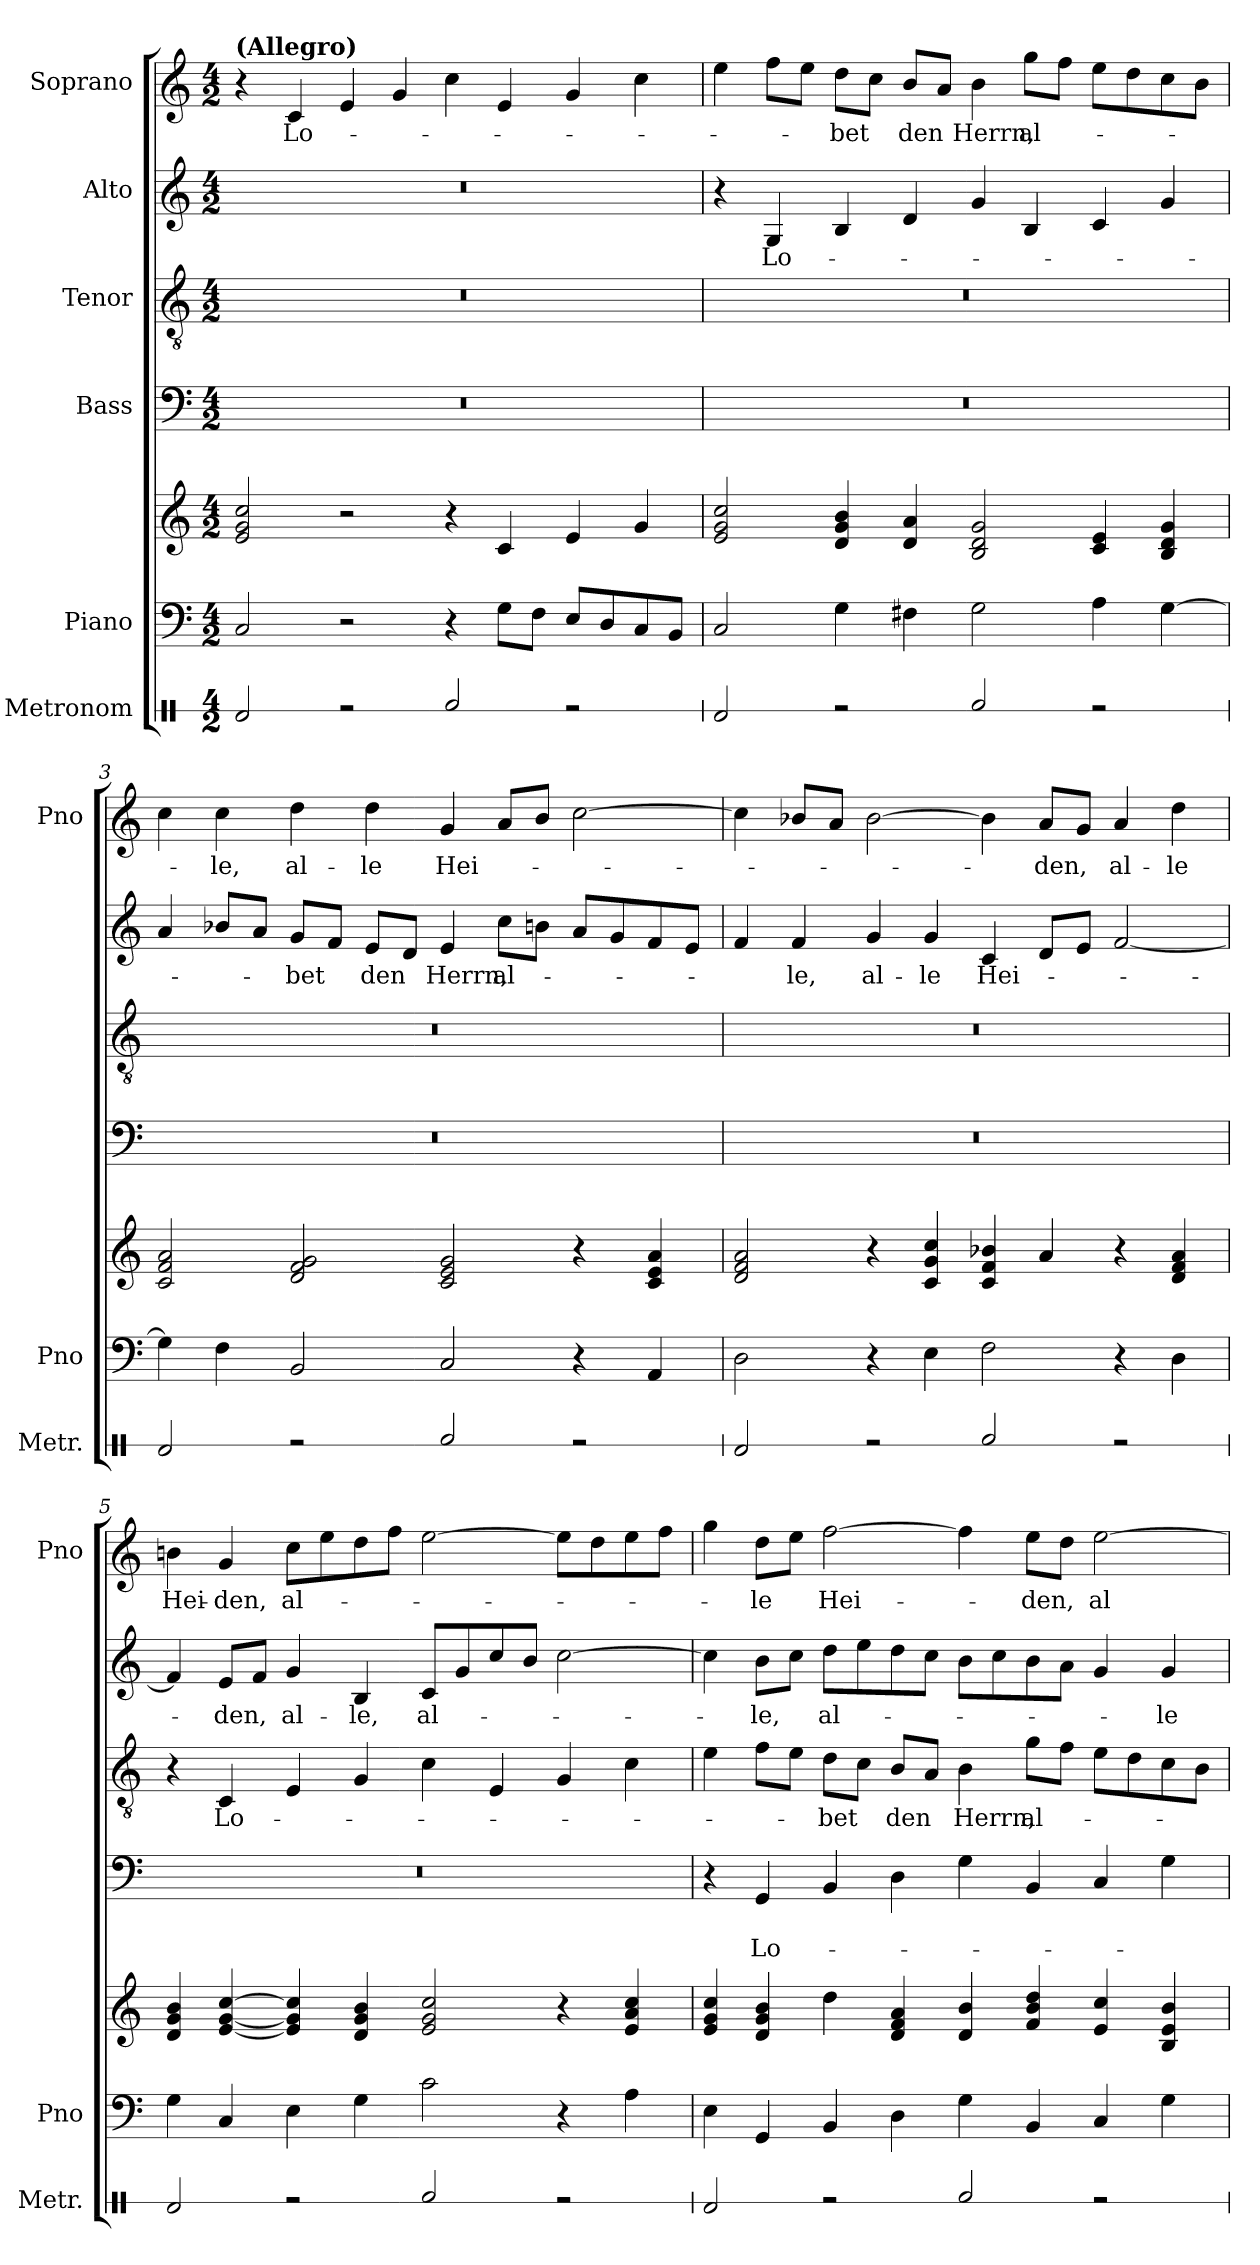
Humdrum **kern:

**kern	**kern	**kern	**kern	**text	**text	**kern	**text	**kern	**text	**kern	**text
*part6	*part5	*part5	*part4	*part4	*part4	*part3	*part3	*part2	*part2	*part1	*part1
*staff7	*staff6	*staff5	*staff4	*staff4	*staff4	*staff3	*staff3	*staff2	*staff2	*staff1	*staff1
*I"Metronom	*I"Piano	*	*I"Bass	*	*	*I"Tenor	*	*I"Alto	*	*I"Soprano	*
*I'Metr.	*I'Pno	*	*	*	*	*	*	*	*	*I'Pno	*
*stria1	*	*	*	*	*	*	*	*	*	*	*
*clefX	*clefF4	*clefG2	*clefF4	*	*	*clefGv2	*	*clefG2	*	*clefG2	*
*k[]	*k[]	*k[]	*k[]	*	*	*k[]	*	*k[]	*	*k[]	*
*M4/2	*M4/2	*M4/2	*M4/2	*	*	*M4/2	*	*M4/2	*	*M4/2	*
*MM180	*MM180	*MM180	*MM180	*	*	*MM180	*	*MM180	*	*MM180	*
=1	=1	=1	=1	=1	=1	=1	=1	=1	=1	=1	=1
!	!	!	!	!	!	!	!	!	!	!LO:TX:a:B:t=(Allegro)	!
2Rd/	2C/	2e/ 2g/ 2cc/	0r	.	.	0r	.	0r	.	4r	.
!	!	!	!	!	!	!	!	!	!	!	!LO:LY:b
.	.	.	.	.	.	.	.	.	.	4c/	Lo-
2r	2r	2r	.	.	.	.	.	.	.	4e/	.
.	.	.	.	.	.	.	.	.	.	4g/	.
2Rf/	4r	4r	.	.	.	.	.	.	.	4cc\	.
.	8G\L	4c/	.	.	.	.	.	.	.	4e/	.
.	8F\J	.	.	.	.	.	.	.	.	.	.
2r	8E/L	4e/	.	.	.	.	.	.	.	4g/	.
.	8D/	.	.	.	.	.	.	.	.	.	.
.	8C/	4g/	.	.	.	.	.	.	.	4cc\	.
.	8BB/J	.	.	.	.	.	.	.	.	.	.
=2	=2	=2	=2	=2	=2	=2	=2	=2	=2	=2	=2
2Rd/	2C/	2e/ 2g/ 2cc/	0r	.	.	0r	.	4r	.	4ee\	.
!	!	!	!	!	!	!	!	!	!LO:LY:b	!	!
.	.	.	.	.	.	.	.	4G/	Lo-	8ff\L	.
.	.	.	.	.	.	.	.	.	.	8ee\J	.
!	!	!	!	!	!	!	!	!	!	!	!LO:LY:b
2r	4G\	4d/ 4g/ 4b/	.	.	.	.	.	4B/	.	8dd\L	-bet
.	.	.	.	.	.	.	.	.	.	8cc\J	.
!	!	!	!	!	!	!	!	!	!	!	!LO:LY:b
.	4F#X\	4d/ 4a/	.	.	.	.	.	4d/	.	8b/L	den
.	.	.	.	.	.	.	.	.	.	8a/J	.
!	!	!	!	!	!	!	!	!	!	!	!LO:LY:b
2Rf/	2G\	2B/ 2d/ 2g/	.	.	.	.	.	4g/	.	4b\	Herrn,
!	!	!	!	!	!	!	!	!	!	!	!LO:LY:b
.	.	.	.	.	.	.	.	4B/	.	8gg\L	al-
.	.	.	.	.	.	.	.	.	.	8ff\J	.
2r	4A\	4c/ 4e/	.	.	.	.	.	4c/	.	8ee\L	.
.	.	.	.	.	.	.	.	.	.	8dd\	.
.	[4G\	4B/ 4d/ 4g/	.	.	.	.	.	4g/	.	8cc\	.
.	.	.	.	.	.	.	.	.	.	8b\J	.
!!LO:PB:g=z
=3	=3	=3	=3	=3	=3	=3	=3	=3	=3	=3	=3
2Rd/	4G\]	2c/ 2f/ 2a/	0r	.	.	0r	.	4a/	.	4cc\	.
!	!	!	!	!	!	!	!	!	!	!	!LO:LY:b
.	4F\	.	.	.	.	.	.	8b-X/L	.	4cc\	-le,
.	.	.	.	.	.	.	.	8a/J	.	.	.
!	!	!	!	!	!	!	!	!	!LO:LY:b	!	!LO:LY:b
2r	2BB/	2d/ 2f/ 2g/	.	.	.	.	.	8g/L	-bet	4dd\	al-
.	.	.	.	.	.	.	.	8f/J	.	.	.
!	!	!	!	!	!	!	!	!	!LO:LY:b	!	!LO:LY:b
.	.	.	.	.	.	.	.	8e/L	den	4dd\	-le
.	.	.	.	.	.	.	.	8d/J	.	.	.
!	!	!	!	!	!	!	!	!	!LO:LY:b	!	!LO:LY:b
2Rf/	2C/	2c/ 2e/ 2g/	.	.	.	.	.	4e/	Herrn,	4g/	Hei-
!	!	!	!	!	!	!	!	!	!LO:LY:b	!	!
.	.	.	.	.	.	.	.	8cc\L	al-	8a/L	.
.	.	.	.	.	.	.	.	8bn\J	.	8b/J	.
2r	4r	4r	.	.	.	.	.	8a/L	.	[2cc\	.
.	.	.	.	.	.	.	.	8g/	.	.	.
.	4AA/	4c/ 4e/ 4a/	.	.	.	.	.	8f/	.	.	.
.	.	.	.	.	.	.	.	8e/J	.	.	.
!!LO:PB:g=z
=4	=4	=4	=4	=4	=4	=4	=4	=4	=4	=4	=4
!	!	!	!	!	!	!	!	!	!LO:LY:b	!	!
2Rd/	2D\	2d/ 2f/ 2a/	0r	.	.	0r	.	4f/	-­	4cc\]	.
!	!	!	!	!	!	!	!	!	!LO:LY:b	!	!
.	.	.	.	.	.	.	.	4f/	le,	8b-X/L	.
.	.	.	.	.	.	.	.	.	.	8a/J	.
!	!	!	!	!	!	!	!	!	!LO:LY:b	!	!
2r	4r	4r	.	.	.	.	.	4g/	al-	[2b-\	.
!	!	!	!	!	!	!	!	!	!LO:LY:b	!	!
.	4E\	4c/ 4g/ 4cc/	.	.	.	.	.	4g/	-le	.	.
!	!	!	!	!	!	!	!	!	!LO:LY:b	!	!
2Rf/	2F\	4c/ 4f/ 4b-X/	.	.	.	.	.	4c/	Hei-	4b-\]	.
!	!	!	!	!	!	!	!	!	!	!	!LO:LY:b
.	.	4a/	.	.	.	.	.	8d/L	.	8a/L	-den,
.	.	.	.	.	.	.	.	8e/J	.	8g/J	.
!	!	!	!	!	!	!	!	!	!	!	!LO:LY:b
2r	4r	4r	.	.	.	.	.	[2f/	.	4a/	al-
!	!	!	!	!	!	!	!	!	!	!	!LO:LY:b
.	4D\	4d/ 4f/ 4a/	.	.	.	.	.	.	.	4dd\	-le
=5	=5	=5	=5	=5	=5	=5	=5	=5	=5	=5	=5
!	!	!	!	!	!	!	!	!	!	!	!LO:LY:b
2Rd/	4G\	4d/ 4g/ 4b/	0r	.	.	4r	.	4f/]	.	4bn\	Hei-
!	!	!	!	!	!	!	!LO:LY:b	!	!LO:LY:b	!	!LO:LY:b
.	4C/	[4e/ [4g/ [4cc/	.	.	.	4C/	Lo-	8e/L	-den,	4g/	-den,
.	.	.	.	.	.	.	.	8f/J	.	.	.
!	!	!	!	!	!	!	!	!	!LO:LY:b	!	!LO:LY:b
2r	4E\	4e/] 4g/] 4cc/]	.	.	.	4E/	.	4g/	al-	8cc\L	al-
.	.	.	.	.	.	.	.	.	.	8ee\	.
!	!	!	!	!	!	!	!	!	!LO:LY:b	!	!
.	4G\	4d/ 4g/ 4b/	.	.	.	4G/	.	4B/	-le,	8dd\	.
.	.	.	.	.	.	.	.	.	.	8ff\J	.
!	!	!	!	!	!	!	!	!	!LO:LY:b	!	!
2Rf/	2c\	2e/ 2g/ 2cc/	.	.	.	4c\	.	8c/L	al-	[2ee\	.
.	.	.	.	.	.	.	.	8g/	.	.	.
.	.	.	.	.	.	4E/	.	8cc/	.	.	.
.	.	.	.	.	.	.	.	8b/J	.	.	.
2r	4r	4r	.	.	.	4G/	.	[2cc\	.	8ee\L]	.
.	.	.	.	.	.	.	.	.	.	8dd\	.
.	4A\	4e/ 4a/ 4cc/	.	.	.	4c\	.	.	.	8ee\	.
.	.	.	.	.	.	.	.	.	.	8ff\J	.
!!LO:PB:g=z
=6	=6	=6	=6	=6	=6	=6	=6	=6	=6	=6	=6
2Rd/	4E\	4e/ 4g/ 4cc/	4r	.	.	4e\	.	4cc\]	.	4gg\	.
!	!	!	!	!	!LO:LY:b	!	!	!	!LO:LY:b	!	!LO:LY:b
.	4GG/	4d/ 4g/ 4b/	4GG/	.	Lo-	8f\L	.	8b\L	-le,	8dd\L	-le
.	.	.	.	.	.	8e\J	.	8cc\J	.	8ee\J	.
!	!	!	!	!	!	!	!LO:LY:b	!	!LO:LY:b	!	!LO:LY:b
2r	4BB/	4dd\	4BB/	.	.	8d\L	-bet	8dd\L	al-	[2ff\	Hei-
.	.	.	.	.	.	8c\J	.	8ee\	.	.	.
!	!	!	!	!	!	!	!LO:LY:b	!	!	!	!
.	4D\	4d/ 4f/ 4a/	4D\	.	.	8B/L	den	8dd\	.	.	.
.	.	.	.	.	.	8A/J	.	8cc\J	.	.	.
!	!	!	!	!	!	!	!LO:LY:b	!	!	!	!
2Rf/	4G\	4d/ 4b/	4G\	.	.	4B\	Herrn,	8b\L	.	4ff\]	.
.	.	.	.	.	.	.	.	8cc\	.	.	.
!	!	!	!	!	!	!	!LO:LY:b	!	!	!	!LO:LY:b
.	4BB/	4f/ 4b/ 4dd/	4BB/	.	.	8g\L	al-	8b\	.	8ee\L	-den,
.	.	.	.	.	.	8f\J	.	8a\J	.	8dd\J	.
!	!	!	!	!	!	!	!	!	!	!	!LO:LY:b
2r	4C/	4e/ 4cc/	4C/	.	.	8e\L	.	4g/	.	[2ee\	al-
.	.	.	.	.	.	8d\	.	.	.	.	.
!	!	!	!	!	!	!	!	!	!LO:LY:b	!	!
.	4G\	4B/ 4e/ 4b/	4G\	.	.	8c\	.	4g/	-le	.	.
.	.	.	.	.	.	8B\J	.	.	.	.	.
=	=	=	=	=	=	=	=	=	=	=	=
*-	*-	*-	*-	*-	*-	*-	*-	*-	*-	*-	*-
